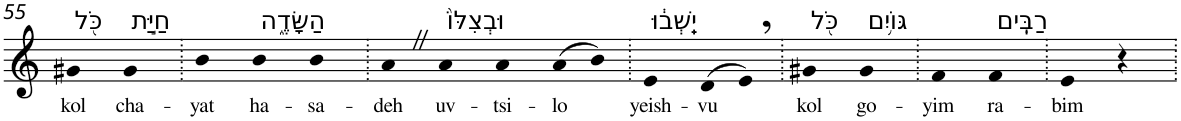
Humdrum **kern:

**kern	**text
*part1	*part1
*staff1	*staff1
*I"Piano	*
*I'Pno	*
!!LO:PB:g=z
*clefG2	*
*k[]	*
=55	=55
!LO:TX:a:t=כֹּ֖ל	!
!	!LO:LY:b
4g#X	kol
!LO:TX:a:t=חַיַּ֣ת	!
!	!LO:LY:b
4g#	cha-
=56.	=56.
!	!LO:LY:b
4b	-yat
!LO:TX:a:t=הַשָּׂדֶ֑ה	!
!	!LO:LY:b
4b	ha-
!	!LO:LY:b
4b	-sa-
=57.	=57.
!	!LO:LY:b
4aZ	-deh
!LO:TX:a:t=וּבְצִלּוֹ֙	!
!	!LO:LY:b
4a	uv-
!	!LO:LY:b
4a	-tsi-
!	!LO:LY:b
(>8a	-lo
8b)	.
=58.	=58.
!LO:TX:a:t=יֵֽשְׁב֔וּ	!
!	!LO:LY:b
4e	yeish-
!	!LO:LY:b
(>8d	-vu
8e,)	.
=59.	=59.
!LO:TX:a:t=כֹּ֖ל	!
!	!LO:LY:b
4g#X	kol
!LO:TX:a:t=גּוֹיִ֥ם	!
!	!LO:LY:b
4g#	go-
=60.	=60.
!	!LO:LY:b
4f	-yim
!LO:TX:a:t=רַבִּֽים	!
!	!LO:LY:b
4f	ra-
=61.	=61.
!	!LO:LY:b
4e	-bim
4r	.
=.	=.
*-	*-
